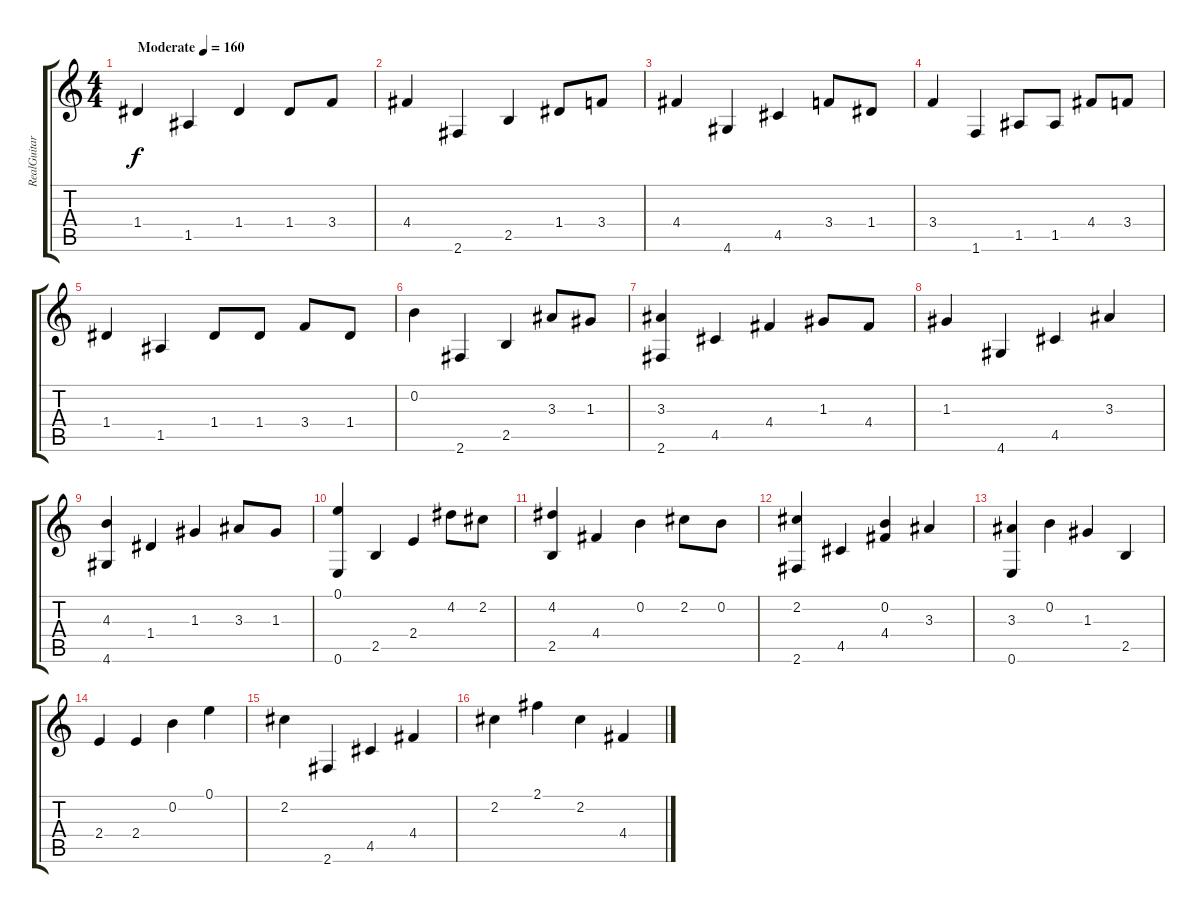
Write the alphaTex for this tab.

\track ("RealGuitar (MIDI)" "RealGuitar") {instrument acousticguitarnylon}
\staff {score tabs}
\tuning (E4 B3 G3 D3 A2 E2) {hide}
\ts (4 4)
\tempo (160 "Moderate")
\clef g2
\ks c
1.4.4{dy f instrument acousticguitarnylon} 1.5.4 1.4.4 1.4.8 3.4.8 |
4.4.4 2.6.4 2.5.4 1.4.8 3.4.8 |
4.4.4 4.6.4 4.5.4 3.4.8 1.4.8{txt ""} |
3.4.4 1.6.4 1.5.8 1.5.8 4.4.8 3.4.8 |
1.4.4 1.5.4 1.4.8 1.4.8 3.4.8 1.4.8 |
0.2.4 2.6.4 2.5.4 3.3.8 1.3.8 |
(3.3 2.6).4 4.5.4 4.4.4 1.3.8 4.4.8 |
1.3.4 4.6.4 4.5.4 3.3.4 |
(4.3 4.6).4 1.4.4 1.3.4 3.3.8 1.3.8 |
(0.1 0.6).4 2.5.4 2.4.4 4.2.8 2.2.8 |
(4.2 2.5).4 4.4.4 0.2.4 2.2.8 0.2.8 |
(2.2 2.6).4 4.5.4 (0.2 4.4).4 3.3.4 |
(3.3 0.6).4 0.2.4 1.3.4 2.5.4 |
2.4.4 2.4.4 0.2.4 0.1.4 |
2.2.4 2.6.4 4.5.4 4.4.4 |
2.2.4 2.1.4 2.2.4 4.4.4
